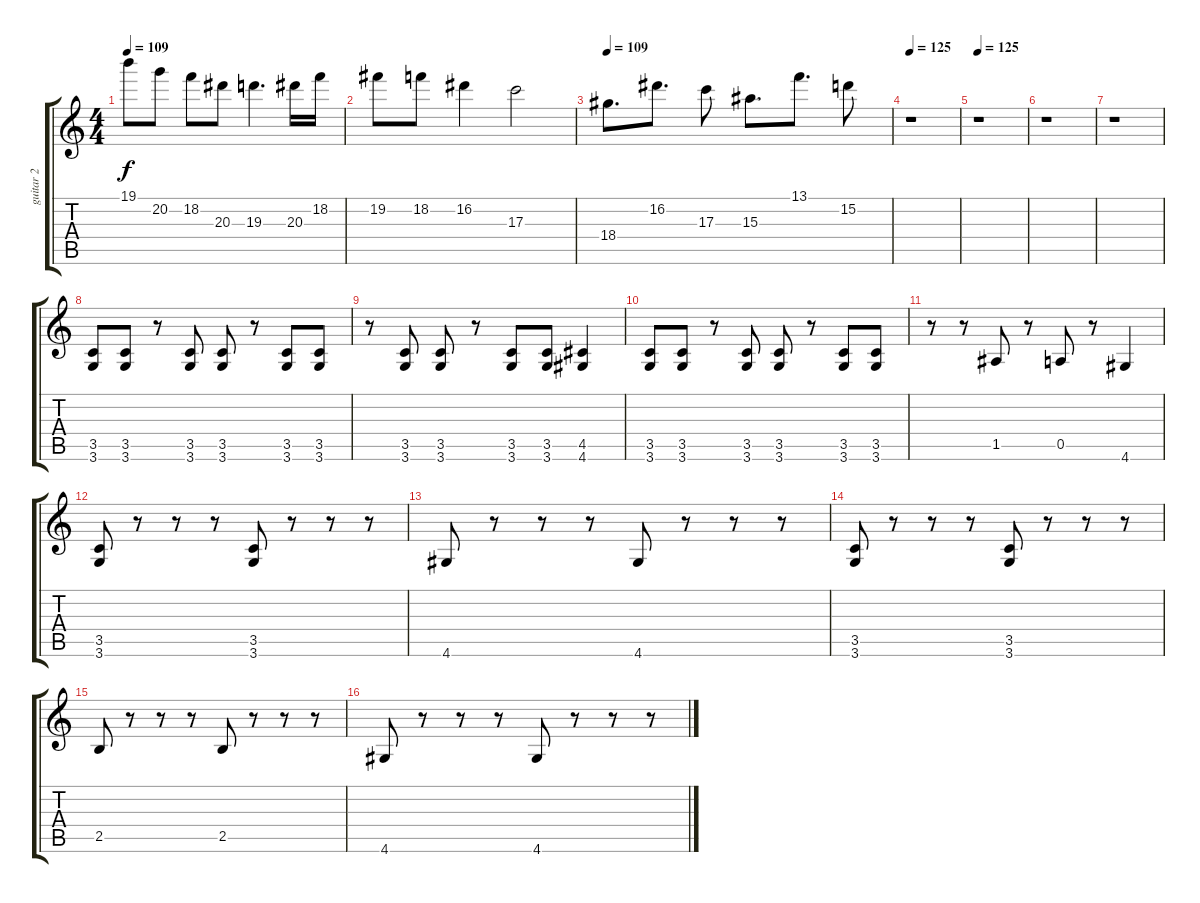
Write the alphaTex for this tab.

\track ("guitar 2" "guitar 2") {instrument overdrivenguitar}
\staff {score tabs}
\tuning (E4 B3 G3 D3 A2 E2) {hide}
\ts (4 4)
\tempo 109
\clef g2
\ks c
19.1.8{dy f} 20.2.8 18.2.8 20.3.8 19.3.4{d} 20.3.16 18.2.16 |
19.2.8 18.2.8 16.2.4 17.3.2 |
\tempo 109
18.4.8{d} 16.2.8{d} 17.3.8 15.3.8{d} 13.1.8{d} 15.2.8 |
\tempo 125
r.1 |
\tempo 125
r.1 |
r.1 |
r.1 |
(3.5 3.6).8 (3.5 3.6).8 r.8 (3.5 3.6).8 (3.5 3.6).8 r.8 (3.5 3.6).8 (3.5 3.6).8 |
r.8 (3.5 3.6).8 (3.5 3.6).8 r.8 (3.5 3.6).8 (3.5 3.6).8 (4.5 4.6).4 |
(3.5 3.6).8 (3.5 3.6).8 r.8 (3.5 3.6).8 (3.5 3.6).8 r.8 (3.5 3.6).8 (3.5 3.6).8 |
r.8 r.8 1.5.8 r.8 0.5.8 r.8 4.6.4 |
(3.5 3.6).8 r.8 r.8 r.8 (3.5 3.6).8 r.8 r.8 r.8 |
4.6.8 r.8 r.8 r.8 4.6.8 r.8 r.8 r.8 |
(3.5 3.6).8 r.8 r.8 r.8 (3.5 3.6).8 r.8 r.8 r.8 |
2.5.8 r.8 r.8 r.8 2.5.8 r.8 r.8 r.8 |
4.6.8 r.8 r.8 r.8 4.6.8 r.8 r.8 r.8
